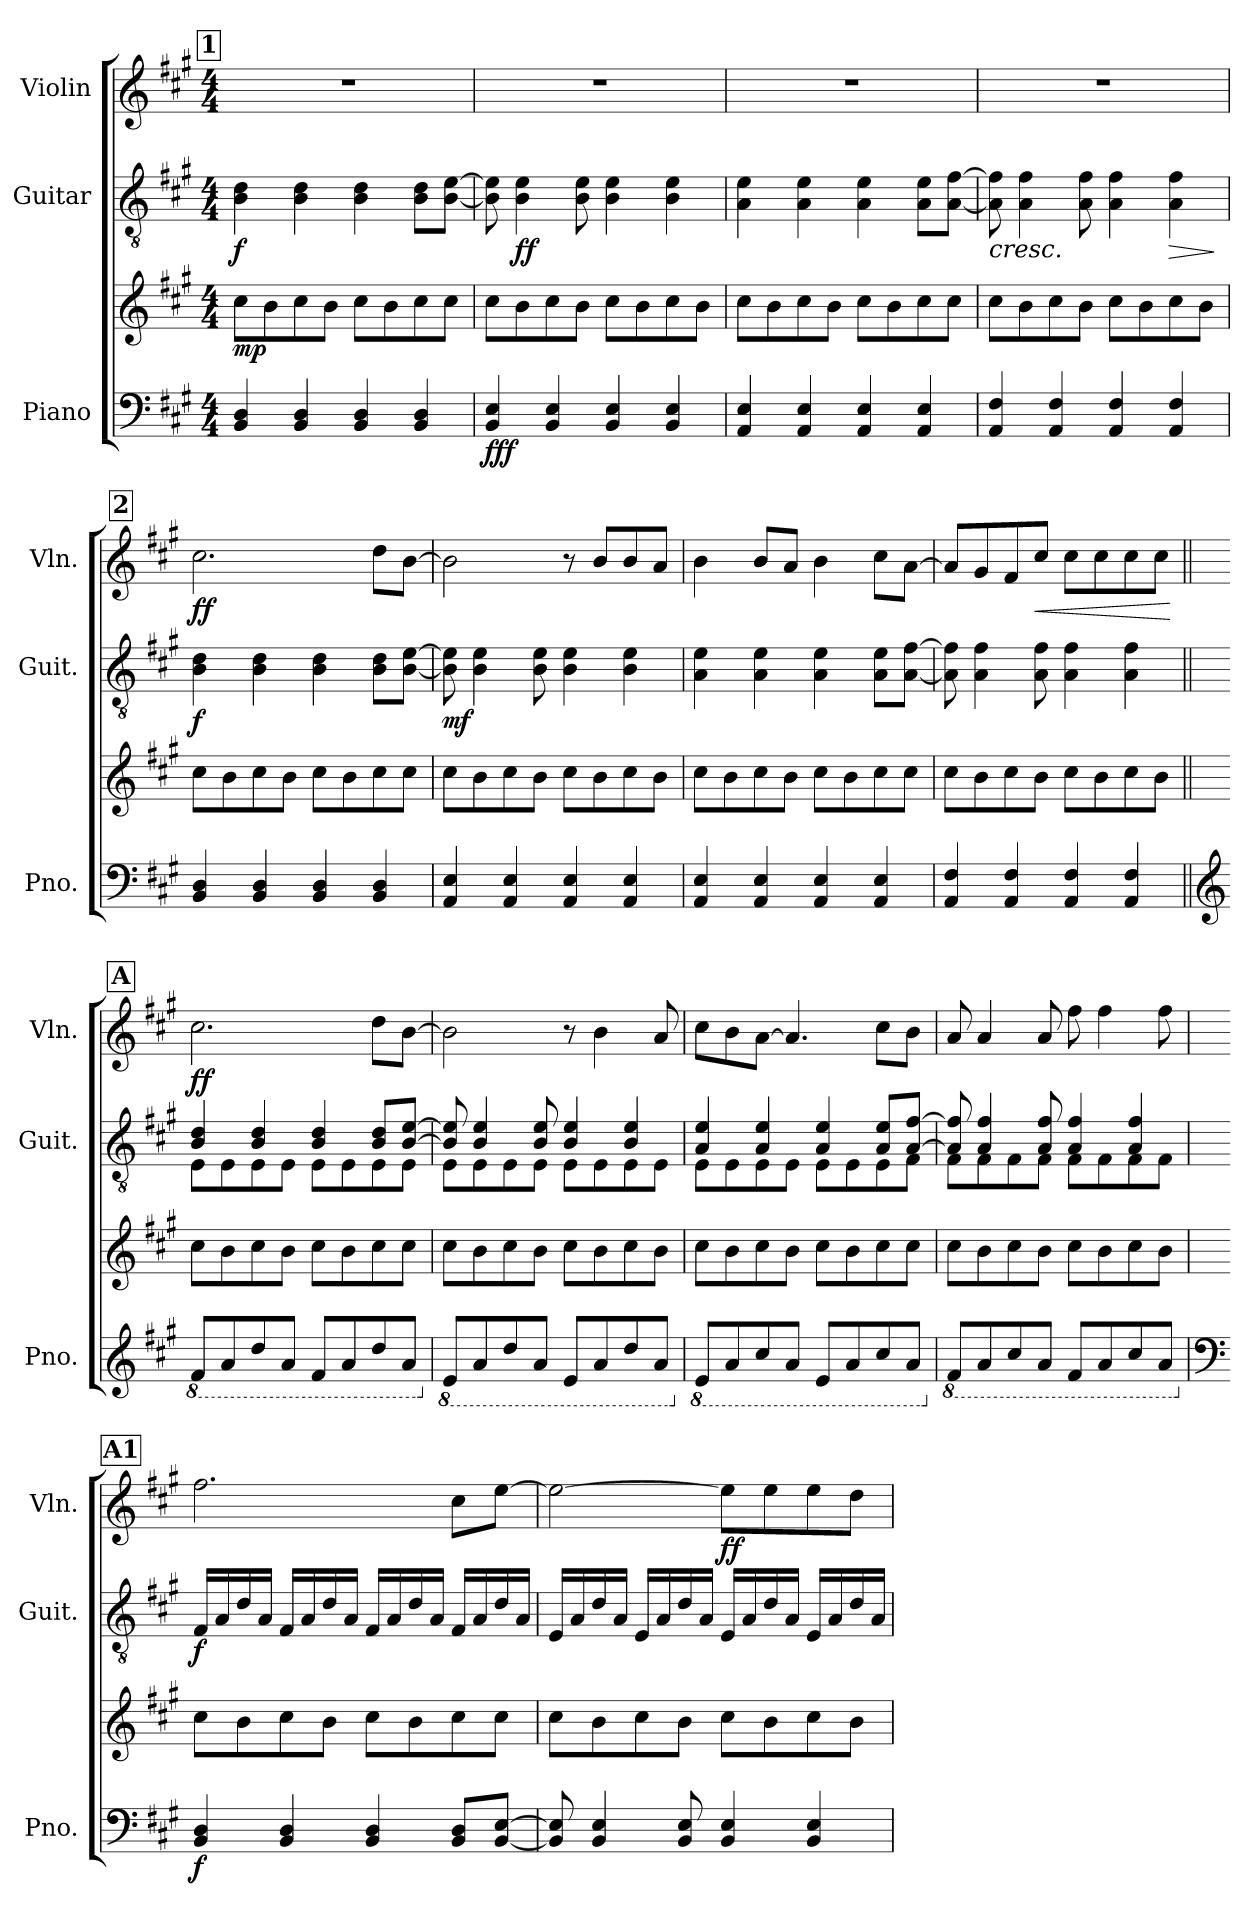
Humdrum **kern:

**kern	**kern	**dynam	**kern	**dynam	**kern	**dynam
*part3	*part3	*part3	*part2	*part2	*part1	*part1
*staff4	*staff3	*staff3/4	*staff2	*staff2	*staff1	*staff1
*I"Piano	*	*	*I"Guitar	*	*I"Violin	*
*I'Pno.	*	*	*I'Guit.	*	*I'Vln.	*
*clefF4	*clefG2	*	*clefGv2	*	*clefG2	*
*k[f#c#g#]	*k[f#c#g#]	*	*k[f#c#g#]	*	*k[f#c#g#]	*
*M4/4	*M4/4	*	*M4/4	*	*M4/4	*
!!LO:REH:place=s1:a:B:fs=14:t=1
=1	=1	=1	=1	=1	=1	=1
!	!	!LO:DY:b	!	!LO:DY:b	!	!
4BB/ 4D/	8cc#\L	mp	4B\ 4d\	f	1r	.
.	8b\	.	.	.	.	.
4BB/ 4D/	8cc#\	.	4B\ 4d\	.	.	.
.	8b\J	.	.	.	.	.
4BB/ 4D/	8cc#\L	.	4B\ 4d\	.	.	.
.	8b\	.	.	.	.	.
4BB/ 4D/	8cc#\	.	8B\ 8d\L	.	.	.
.	8cc#\J	.	[8B\ [8e\J	.	.	.
=2	=2	=2	=2	=2	=2	=2
!	!	!LO:DY:b=2	!	!	!	!
!	!	!LO:DY:n=1:b	!	!	!	!
4BB/ 4E/	8cc#\L	ff f	8B\] 8e\]	.	1r	.
!	!	!	!	!LO:DY:b	!	!
.	8b\	.	4B\ 4e\	ff	.	.
4BB/ 4E/	8cc#\	.	.	.	.	.
.	8b\J	.	8B\ 8e\	.	.	.
4BB/ 4E/	8cc#\L	.	4B\ 4e\	.	.	.
.	8b\	.	.	.	.	.
4BB/ 4E/	8cc#\	.	4B\ 4e\	.	.	.
.	8b\J	.	.	.	.	.
=3	=3	=3	=3	=3	=3	=3
4AA/ 4E/	8cc#\L	.	4A\ 4e\	.	1r	.
.	8b\	.	.	.	.	.
4AA/ 4E/	8cc#\	.	4A\ 4e\	.	.	.
.	8b\J	.	.	.	.	.
4AA/ 4E/	8cc#\L	.	4A\ 4e\	.	.	.
.	8b\	.	.	.	.	.
4AA/ 4E/	8cc#\	.	8A\ 8e\L	.	.	.
.	8cc#\J	.	[8A\ [8f#\J	.	.	.
=4	=4	=4	=4	=4	=4	=4
!	!	!	!	!LO:HP:b	!	!
4AA/ 4F#/	8cc#\L	.	8A\] 8f#\]	<	1r	.
.	8b\	.	4A\ 4f#\	.	.	.
4AA/ 4F#/	8cc#\	.	.	.	.	.
.	8b\J	.	8A\ 8f#\	.	.	.
4AA/ 4F#/	8cc#\L	.	4A\ 4f#\	.	.	.
.	8b\	.	.	.	.	.
!	!	!	!	!LO:HP:b	!	!
4AA/ 4F#/	8cc#\	.	4A\ 4f#\	>	.	.
.	8b\J	.	.	.	.	.
.	.	.	.	[ ]	.	.
!!LO:LB:g=z
!!LO:REH:place=s1:a:B:fs=14:t=2
=5	=5	=5	=5	=5	=5	=5
!	!	!	!	!LO:DY:b	!	!LO:DY:b
4BB/ 4D/	8cc#\L	.	4B\ 4d\	f	2.cc#\	ff
.	8b\	.	.	.	.	.
4BB/ 4D/	8cc#\	.	4B\ 4d\	.	.	.
.	8b\J	.	.	.	.	.
4BB/ 4D/	8cc#\L	.	4B\ 4d\	.	.	.
.	8b\	.	.	.	.	.
4BB/ 4D/	8cc#\	.	8B\ 8d\L	.	8dd\L	.
.	8cc#\J	.	[8B\ [8e\J	.	[8b\J	.
=6	=6	=6	=6	=6	=6	=6
!	!	!	!	!LO:DY:b	!	!
4AA/ 4E/	8cc#\L	.	8B\] 8e\]	mf	2b\]	.
.	8b\	.	4B\ 4e\	.	.	.
4AA/ 4E/	8cc#\	.	.	.	.	.
.	8b\J	.	8B\ 8e\	.	.	.
4AA/ 4E/	8cc#\L	.	4B\ 4e\	.	8r	.
.	8b\	.	.	.	8b/L	.
4AA/ 4E/	8cc#\	.	4B\ 4e\	.	8b/	.
.	8b\J	.	.	.	8a/J	.
=7	=7	=7	=7	=7	=7	=7
4AA/ 4E/	8cc#\L	.	4A\ 4e\	.	4b\	.
.	8b\	.	.	.	.	.
4AA/ 4E/	8cc#\	.	4A\ 4e\	.	8b/L	.
.	8b\J	.	.	.	8a/J	.
4AA/ 4E/	8cc#\L	.	4A\ 4e\	.	4b\	.
.	8b\	.	.	.	.	.
4AA/ 4E/	8cc#\	.	8A\ 8e\L	.	8cc#\L	.
.	8cc#\J	.	[8A\ [8f#\J	.	[8a\J	.
=8	=8	=8	=8	=8	=8	=8
4AA/ 4F#/	8cc#\L	.	8A\] 8f#\]	.	8a/L]	.
.	8b\	.	4A\ 4f#\	.	8g#/	.
4AA/ 4F#/	8cc#\	.	.	.	8f#/	.
!	!	!	!	!	!	!LO:HP:b
.	8b\J	.	8A\ 8f#\	.	8cc#/J	<
4AA/ 4F#/	8cc#\L	.	4A\ 4f#\	.	8cc#\L	.
.	8b\	.	.	.	8cc#\	.
4AA/ 4F#/	8cc#\	.	4A\ 4f#\	.	8cc#\	.
.	8b\J	.	.	.	8cc#\J	.
.	.	.	.	.	.	[
!!LO:LB:g=z
!!LO:REH:place=s1:a:B:fs=14:t=A
=9||	=9||	=9||	=9||	=9||	=9||	=9||
*clefG2	*	*	*	*	*	*
*8ba	*	*	*	*	*	*
*	*	*	*^	*	*	*
!	!	!	!	!	!	!	!LO:DY:b
8F#/L	8cc#\L	.	4B/ 4d/	8E\L	.	2.cc#\	ff
8A/	8b\	.	.	8E\	.	.	.
8d/	8cc#\	.	4B/ 4d/	8E\	.	.	.
8A/J	8b\J	.	.	8E\J	.	.	.
8F#/L	8cc#\L	.	4B/ 4d/	8E\L	.	.	.
8A/	8b\	.	.	8E\	.	.	.
8d/	8cc#\	.	8B/ 8d/L	8E\	.	8dd\L	.
8A/J	8cc#\J	.	[8B/ [8e/J	8E\J	.	[8b\J	.
=10	=10	=10	=10	=10	=10	=10	=10
*X8ba	*	*	*	*	*	*	*
*8ba	*	*	*	*	*	*	*
8E/L	8cc#\L	.	8B/] 8e/]	8E\L	.	2b\]	.
8A/	8b\	.	4B/ 4e/	8E\	.	.	.
8d/	8cc#\	.	.	8E\	.	.	.
8A/J	8b\J	.	8B/ 8e/	8E\J	.	.	.
8E/L	8cc#\L	.	4B/ 4e/	8E\L	.	8r	.
8A/	8b\	.	.	8E\	.	4b\	.
8d/	8cc#\	.	4B/ 4e/	8E\	.	.	.
8A/J	8b\J	.	.	8E\J	.	8a/	.
=11	=11	=11	=11	=11	=11	=11	=11
*X8ba	*	*	*	*	*	*	*
*8ba	*	*	*	*	*	*	*
8E/L	8cc#\L	.	4A/ 4e/	8E\L	.	8cc#\L	.
8A/	8b\	.	.	8E\	.	8b\	.
8c#/	8cc#\	.	4A/ 4e/	8E\	.	[8a\J	.
8A/J	8b\J	.	.	8E\J	.	4.a/]	.
8E/L	8cc#\L	.	4A/ 4e/	8E\L	.	.	.
8A/	8b\	.	.	8E\	.	.	.
8c#/	8cc#\	.	8A/ 8e/L	8E\	.	8cc#\L	.
8A/J	8cc#\J	.	[8A/ [8f#/J	8F#\J	.	8b\J	.
=12	=12	=12	=12	=12	=12	=12	=12
*X8ba	*	*	*	*	*	*	*
*8ba	*	*	*	*	*	*	*
8F#/L	8cc#\L	.	8A/] 8f#/]	8F#\L	.	8a/	.
8A/	8b\	.	4A/ 4f#/	8F#\	.	4a/	.
8c#/	8cc#\	.	.	8F#\	.	.	.
8A/J	8b\J	.	8A/ 8f#/	8F#\J	.	8a/	.
8F#/L	8cc#\L	.	4A/ 4f#/	8F#\L	.	8ff#\	.
8A/	8b\	.	.	8F#\	.	4ff#\	.
8c#/	8cc#\	.	4A/ 4f#/	8F#\	.	.	.
8A/J	8b\J	.	.	8F#\J	.	8ff#\	.
*	*	*	*v	*v	*	*	*
!!LO:PB:g=z
!!LO:REH:place=s1:a:B:fs=14:t=A1
=13	=13	=13	=13	=13	=13	=13
*clefF4	*	*	*	*	*	*
*X8ba	*	*	*	*	*	*
*	*	*	*^	*	*	*
!	!	!LO:DY:b=2	!	!	!LO:DY:b	!	!
*	*	*	*v	*v	*	*	*
4BB/ 4D/	8cc#\L	f	16F#/LL	f	2.ff#\	.
.	.	.	16A/	.	.	.
.	8b\	.	16d\	.	.	.
.	.	.	16A/JJ	.	.	.
4BB/ 4D/	8cc#\	.	16F#/LL	.	.	.
.	.	.	16A/	.	.	.
.	8b\J	.	16d\	.	.	.
.	.	.	16A/JJ	.	.	.
4BB/ 4D/	8cc#\L	.	16F#/LL	.	.	.
.	.	.	16A/	.	.	.
.	8b\	.	16d\	.	.	.
.	.	.	16A/JJ	.	.	.
8BB/ 8D/L	8cc#\	.	16F#/LL	.	8cc#\L	.
.	.	.	16A/	.	.	.
[8BB/ [8E/J	8cc#\J	.	16d\	.	[8ee\J	.
.	.	.	16A/JJ	.	.	.
=14	=14	=14	=14	=14	=14	=14
8BB/] 8E/]	8cc#\L	.	16E/LL	.	2ee\_	.
.	.	.	16A/	.	.	.
4BB/ 4E/	8b\	.	16d\	.	.	.
.	.	.	16A/JJ	.	.	.
.	8cc#\	.	16E/LL	.	.	.
.	.	.	16A/	.	.	.
8BB/ 8E/	8b\J	.	16d\	.	.	.
.	.	.	16A/JJ	.	.	.
!	!	!	!	!	!	!LO:DY:b
4BB/ 4E/	8cc#\L	.	16E/LL	.	8ee\L]	ff
.	.	.	16A/	.	.	.
.	8b\	.	16d\	.	8ee\	.
.	.	.	16A/JJ	.	.	.
4BB/ 4E/	8cc#\	.	16E/LL	.	8ee\	.
.	.	.	16A/	.	.	.
.	8b\J	.	16d\	.	8dd\J	.
.	.	.	16A/JJ	.	.	.
=	=	=	=	=	=	=
*-	*-	*-	*-	*-	*-	*-
